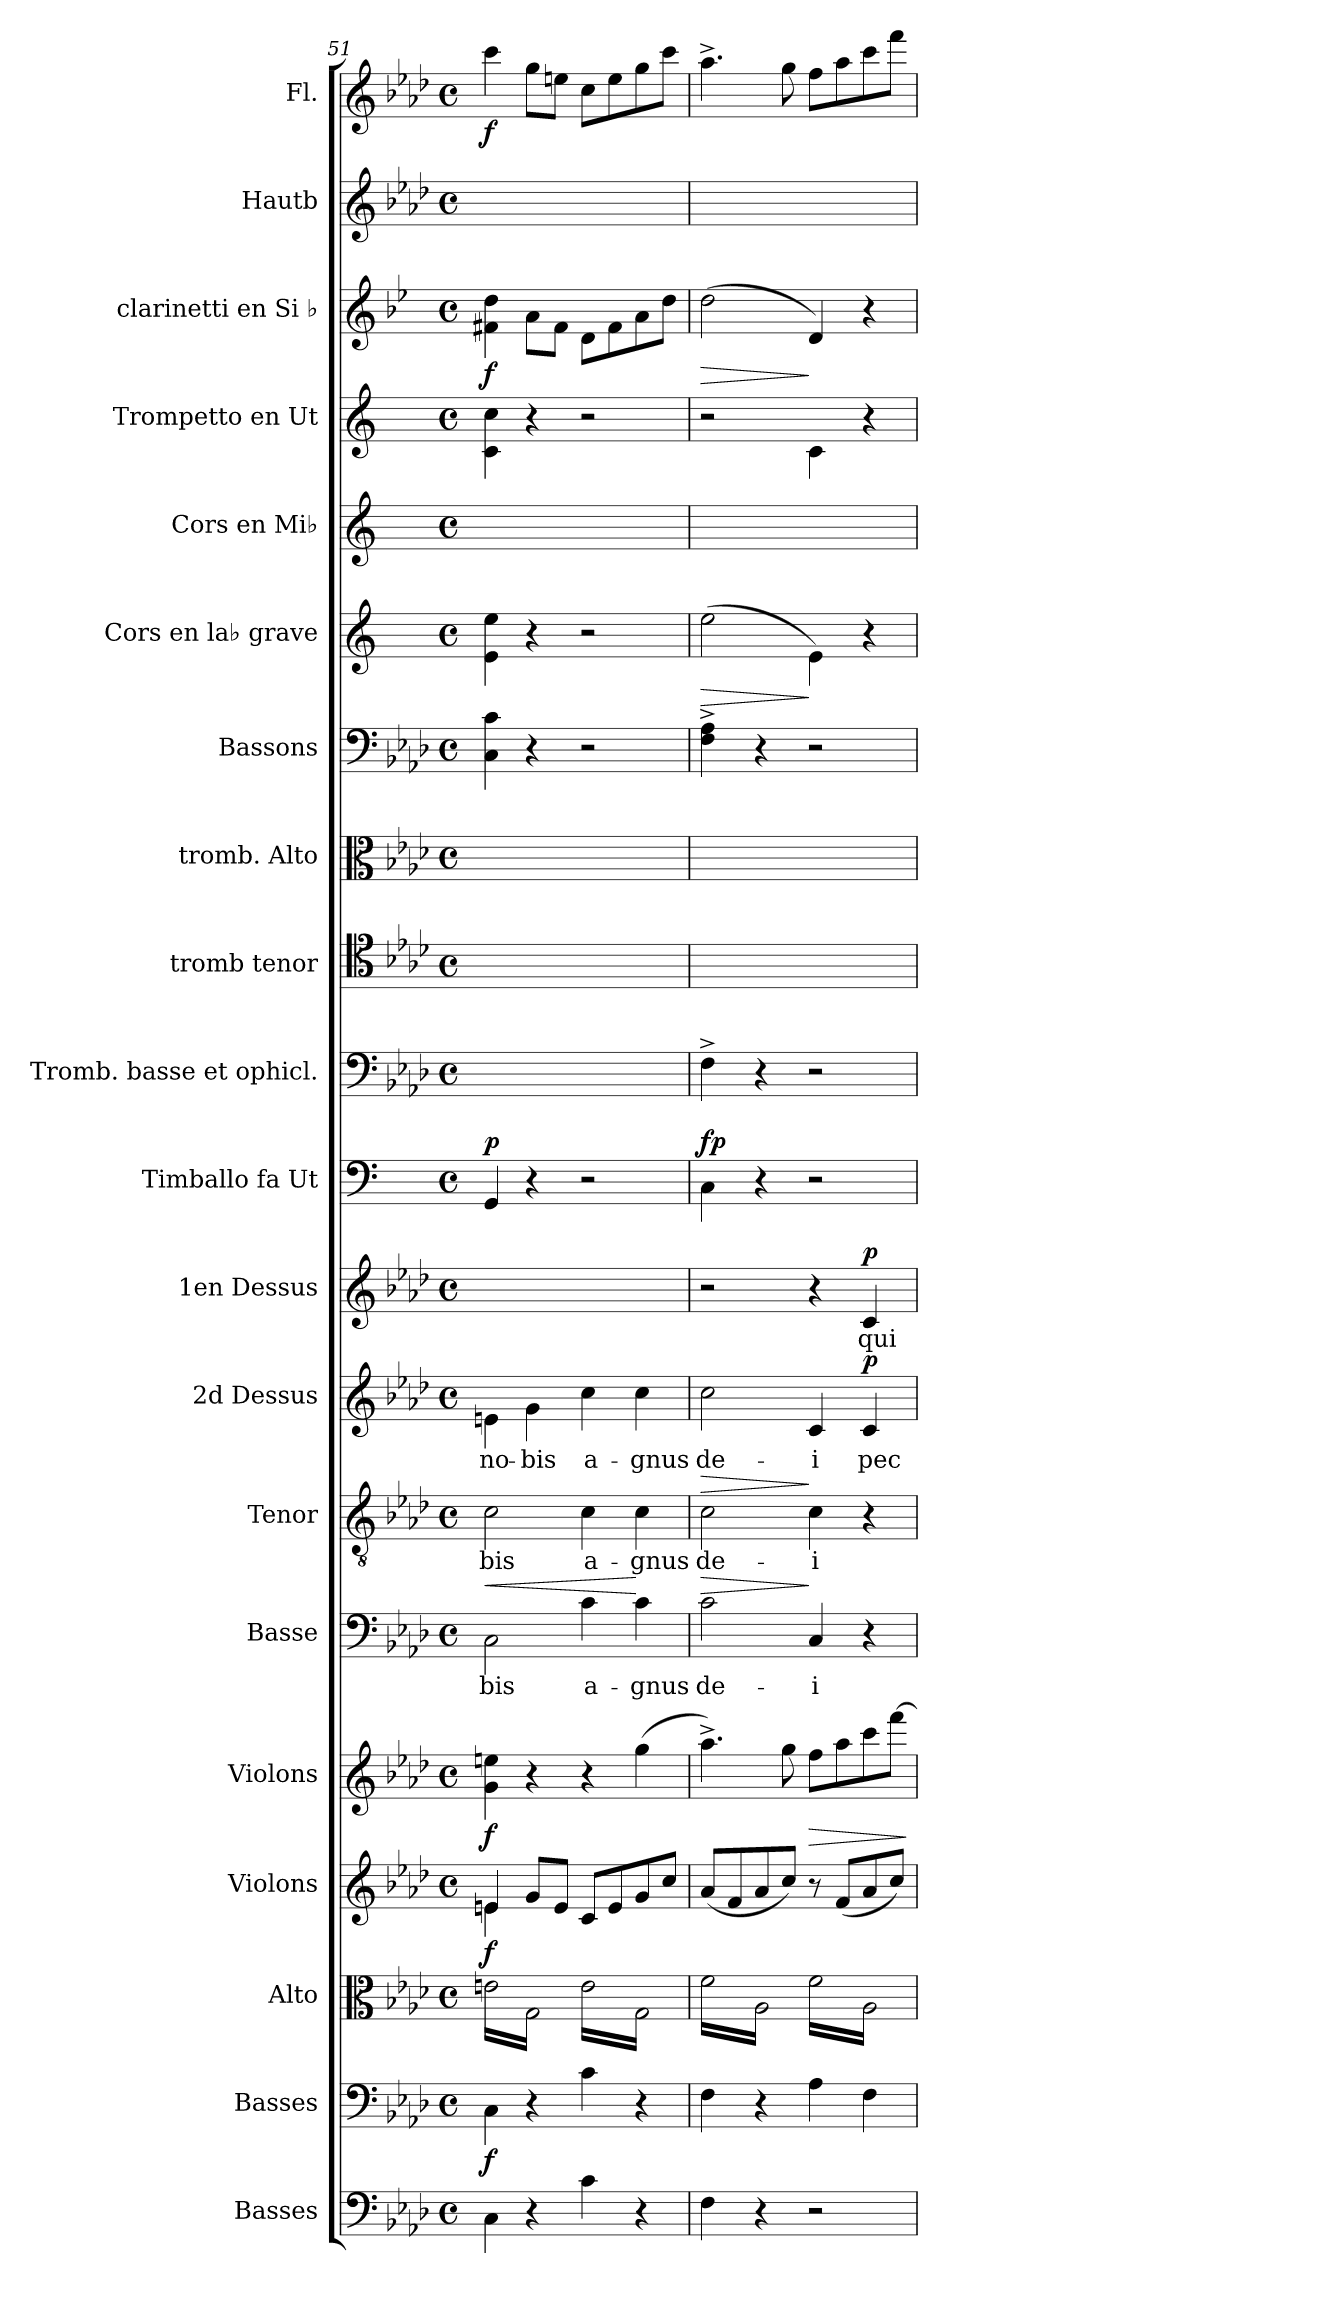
**kern	**kern	**dynam	**kern	**kern	**dynam	**kern	**dynam	**kern	**text	**dynam	**kern	**text	**dynam	**kern	**text	**dynam	**kern	**text	**dynam	**kern	**dynam	**kern	**kern	**kern	**kern	**kern	**dynam	**kern	**kern	**kern	**dynam	**kern	**kern	**dynam
*part20	*part19	*part19	*part18	*part17	*part17	*part16	*part16	*part15	*part15	*part15	*part14	*part14	*part14	*part13	*part13	*part13	*part12	*part12	*part12	*part11	*part11	*part10	*part9	*part8	*part7	*part6	*part6	*part5	*part4	*part3	*part3	*part2	*part1	*part1
*staff20	*staff19	*staff19	*staff18	*staff17	*staff17	*staff16	*staff16	*staff15	*staff15	*staff15	*staff14	*staff14	*staff14	*staff13	*staff13	*staff13	*staff12	*staff12	*staff12	*staff11	*staff11	*staff10	*staff9	*staff8	*staff7	*staff6	*staff6	*staff5	*staff4	*staff3	*staff3	*staff2	*staff1	*staff1
*I"Basses	*I"Basses	*	*I"Alto	*I"Violons	*	*I"Violons	*	*I"Basse	*	*	*I"Tenor	*	*	*I"2d Dessus	*	*	*I"1en Dessus	*	*	*I"Timballo fa Ut	*	*I"Tromb. basse et ophicl.	*I"tromb tenor	*I"tromb. Alto	*I"Bassons	*I"Cors en la♭ grave	*	*I"Cors en Mi♭	*I"Trompetto en Ut	*I"clarinetti en Si ♭	*	*I"Hautb	*I"Fl.	*
*	*	*	*I'A	*I'Vln	*	*I'Vln	*	*I'B	*	*	*I'T	*	*	*	*	*	*	*	*	*	*	*I'B	*I'T	*I'A	*I'Bsn	*	*	*	*	*I'Cl	*	*	*I'Fl	*
*clefF4	*clefF4	*	*clefC3	*clefG2	*	*clefG2	*	*clefF4	*	*	*clefGv2	*	*	*clefG2	*	*	*clefG2	*	*	*clefF4	*	*clefF4	*clefC4	*clefC3	*clefF4	*clefG2	*	*clefG2	*clefG2	*clefG2	*	*clefG2	*clefG2	*
*	*	*	*	*	*	*	*	*	*	*	*	*	*	*	*	*	*	*	*	*	*	*	*	*	*	*ITrd2c4	*	*ITrd5c9	*	*ITrd1c2	*	*	*	*
*k[b-e-a-d-]	*k[b-e-a-d-]	*	*k[b-e-a-d-]	*k[b-e-a-d-]	*	*k[b-e-a-d-]	*	*k[b-e-a-d-]	*	*	*k[b-e-a-d-]	*	*	*k[b-e-a-d-]	*	*	*k[b-e-a-d-]	*	*	*	*	*k[b-e-a-d-]	*k[b-e-a-d-]	*k[b-e-a-d-]	*k[b-e-a-d-]	*	*	*	*	*k[b-e-a-d-]	*	*k[b-e-a-d-]	*k[b-e-a-d-]	*
*f:	*f:	*	*f:	*f:	*	*f:	*	*f:	*	*	*f:	*	*	*f:	*	*	*f:	*	*	*	*	*f:	*f:	*f:	*f:	*	*	*	*	*f:	*	*f:	*f:	*
*M4/4	*M4/4	*	*M4/4	*M4/4	*	*M4/4	*	*M4/4	*	*	*M4/4	*	*	*M4/4	*	*	*M4/4	*	*	*M4/4	*	*M4/4	*M4/4	*M4/4	*M4/4	*M4/4	*	*M4/4	*M4/4	*M4/4	*	*M4/4	*M4/4	*
*met(c)	*met(c)	*	*met(c)	*met(c)	*	*met(c)	*	*met(c)	*	*	*met(c)	*	*	*met(c)	*	*	*met(c)	*	*	*met(c)	*	*met(c)	*met(c)	*met(c)	*met(c)	*met(c)	*	*met(c)	*met(c)	*met(c)	*	*met(c)	*met(c)	*
=51	=51	=51	=51	=51	=51	=51	=51	=51	=51	=51	=51	=51	=51	=51	=51	=51	=51	=51	=51	=51	=51	=51	=51	=51	=51	=51	=51	=51	=51	=51	=51	=51	=51	=51
*	*	*	*	*^	*	*	*	*	*	*	*	*	*	*	*	*	*	*	*	*	*	*	*	*	*	*	*	*	*	*	*	*	*	*
!	!	!	!	!	!	!	!	!	!	!	!LO:HP:a	!	!	!	!	!	!	!	!	!	!	!LO:DY:a	!	!	!	!	!	!	!	!	!	!	!	!	!
*	*	*	*tremolo	*	*	*	*	*	*	*	*	*	*	*	*	*	*	*	*	*	*	*	*	*	*	*	*	*	*	*	*	*	*	*	*
4C\	4C\	f	(16en\LL	4en/	4en\	f	4g\ 4een\	f	2C\	-bis	<	2c\	-bis	.	4en\	no-	.	1ryy	.	.	4GG/	p	1ryy	1ryy	1ryy	4C\ 4c\	4c\ 4cc\	.	1ryy	4c\ 4cc\	4en\ 4cc\	f	1ryy	4ccc\	f
.	.	.	16G\)	.	.	.	.	.	.	.	.	.	.	.	.	.	.	.	.	.	.	.	.	.	.	.	.	.	.	.	.	.	.	.	.
.	.	.	16en\	.	.	.	.	.	.	.	.	.	.	.	.	.	.	.	.	.	.	.	.	.	.	.	.	.	.	.	.	.	.	.	.
.	.	.	16G\)	.	.	.	.	.	.	.	.	.	.	.	.	.	.	.	.	.	.	.	.	.	.	.	.	.	.	.	.	.	.	.	.
4r	4r	.	16en\	8g/L	2.ryy	.	4r	.	.	.	.	.	.	.	4g\	-bis	.	.	.	.	4r	.	.	.	.	4r	4r	.	.	4r	8g\L	.	.	8gg\L	.
.	.	.	16G\)	.	.	.	.	.	.	.	.	.	.	.	.	.	.	.	.	.	.	.	.	.	.	.	.	.	.	.	.	.	.	.	.
.	.	.	16en\	8e/J	.	.	.	.	.	.	.	.	.	.	.	.	.	.	.	.	.	.	.	.	.	.	.	.	.	.	8e\J	.	.	8een\J	.
.	.	.	16G\)JJ	.	.	.	.	.	.	.	.	.	.	.	.	.	.	.	.	.	.	.	.	.	.	.	.	.	.	.	.	.	.	.	.
!	!	!	!	!	!	!	!	!	!	!LO:LY:i	!	!	!LO:LY:i	!	!	!	!	!	!	!	!	!	!	!	!	!	!	!	!	!	!	!	!	!	!
4c\	4c\	.	(16e\LL	8c/L	.	.	4r	.	4c\	a-	.	4c\	a-	.	4cc\	a-	.	.	.	.	2r	.	.	.	.	2r	2r	.	.	2r	8c\L	.	.	8cc\L	.
.	.	.	16G\)	.	.	.	.	.	.	.	.	.	.	.	.	.	.	.	.	.	.	.	.	.	.	.	.	.	.	.	.	.	.	.	.
.	.	.	16e\	8e/	.	.	.	.	.	.	.	.	.	.	.	.	.	.	.	.	.	.	.	.	.	.	.	.	.	.	8e\	.	.	8ee\	.
.	.	.	16G\)	.	.	.	.	.	.	.	.	.	.	.	.	.	.	.	.	.	.	.	.	.	.	.	.	.	.	.	.	.	.	.	.
!	!	!	!	!	!	!	!	!	!	!LO:LY:i	!	!	!LO:LY:i	!	!	!	!	!	!	!	!	!	!	!	!	!	!	!	!	!	!	!	!	!	!
4r	4r	.	16e\	8g/	.	.	(4gg\	.	4c\	-gnus	[	4c\	-gnus	.	4cc\	-gnus	.	.	.	.	.	.	.	.	.	.	.	.	.	.	8g\	.	.	8gg\	.
.	.	.	16G\)	.	.	.	.	.	.	.	.	.	.	.	.	.	.	.	.	.	.	.	.	.	.	.	.	.	.	.	.	.	.	.	.
.	.	.	16e\	8cc/J	.	.	.	.	.	.	.	.	.	.	.	.	.	.	.	.	.	.	.	.	.	.	.	.	.	.	8cc\J	.	.	8ccc\J	.
.	.	.	16G\)JJ	.	.	.	.	.	.	.	.	.	.	.	.	.	.	.	.	.	.	.	.	.	.	.	.	.	.	.	.	.	.	.	.
*	*	*	*	*v	*v	*	*	*	*	*	*	*	*	*	*	*	*	*	*	*	*	*	*	*	*	*	*	*	*	*	*	*	*	*	*
=52	=52	=52	=52	=52	=52	=52	=52	=52	=52	=52	=52	=52	=52	=52	=52	=52	=52	=52	=52	=52	=52	=52	=52	=52	=52	=52	=52	=52	=52	=52	=52	=52	=52	=52
!	!	!	!	!	!	!	!	!	!LO:LY:i	!LO:HP:a	!	!LO:LY:i	!LO:HP:a	!	!	!	!	!	!	!	!LO:DY:a	!	!	!	!	!	!LO:HP:b	!	!	!	!LO:HP:b	!	!	!
4F\	4F\	.	(16f\LL	(>8a-/L	.	4.aa-^\)	.	2c\	de-	>	2c\	de-	>	2cc\	de-	.	2r	.	.	4C\	fp	4F^\	1ryy	1ryy	4F^<\ 4A-^<\	(2cc\	>	1ryy	2r	(2cc\	>	1ryy	4.aa-^\	.
.	.	.	16A-\)	.	.	.	.	.	.	.	.	.	.	.	.	.	.	.	.	.	.	.	.	.	.	.	.	.	.	.	.	.	.	.
.	.	.	16f\	8f/	.	.	.	.	.	.	.	.	.	.	.	.	.	.	.	.	.	.	.	.	.	.	.	.	.	.	.	.	.	.
.	.	.	16A-\)	.	.	.	.	.	.	.	.	.	.	.	.	.	.	.	.	.	.	.	.	.	.	.	.	.	.	.	.	.	.	.
4r	4r	.	16f\	8a-/	.	.	.	.	.	.	.	.	.	.	.	.	.	.	.	4r	.	4r	.	.	4r	.	.	.	.	.	.	.	.	.
.	.	.	16A-\)	.	.	.	.	.	.	.	.	.	.	.	.	.	.	.	.	.	.	.	.	.	.	.	.	.	.	.	.	.	.	.
.	.	.	16f\	8cc/J)	.	8gg\	.	.	.	.	.	.	.	.	.	.	.	.	.	.	.	.	.	.	.	.	.	.	.	.	.	.	8gg\	.
.	.	.	16A-\)JJ	.	.	.	.	.	.	.	.	.	.	.	.	.	.	.	.	.	.	.	.	.	.	.	.	.	.	.	.	.	.	.
!	!	!	!	!	!	!	!LO:HP:b	!	!LO:LY:i	!	!	!LO:LY:i	!	!	!	!	!	!	!	!	!	!	!	!	!	!	!	!	!	!	!	!	!	!
2r	4A-\	.	(16f\LL	8r	.	8ff\L	>	4C/	-i	]	4c\	-i	]	4c/	-i	.	4r	.	.	2r	.	2r	.	.	2r	4c\)	]	.	4c\	4c/)	]	.	8ff\L	.
.	.	.	16A-\)	.	.	.	.	.	.	.	.	.	.	.	.	.	.	.	.	.	.	.	.	.	.	.	.	.	.	.	.	.	.	.
.	.	.	16f\	(>8f/L	.	8aa-\	.	.	.	.	.	.	.	.	.	.	.	.	.	.	.	.	.	.	.	.	.	.	.	.	.	.	8aa-\	.
.	.	.	16A-\)	.	.	.	.	.	.	.	.	.	.	.	.	.	.	.	.	.	.	.	.	.	.	.	.	.	.	.	.	.	.	.
!	!	!	!	!	!	!	!	!	!	!	!	!	!	!	!LO:LY:i	!LO:DY:a	!	!	!LO:DY:a	!	!	!	!	!	!	!	!	!	!	!	!	!	!	!
.	4F\	.	16f\	8a-/	.	8ccc\	.	4r	.	.	4r	.	.	4c/	pec-	p	4c/	qui	p	.	.	.	.	.	.	4r	.	.	4r	4r	.	.	8ccc\	.
.	.	.	16A-\)	.	.	.	.	.	.	.	.	.	.	.	.	.	.	.	.	.	.	.	.	.	.	.	.	.	.	.	.	.	.	.
.	.	.	16f\	8cc/J)	.	[8fff\J	.	.	.	.	.	.	.	.	.	.	.	.	.	.	.	.	.	.	.	.	.	.	.	.	.	.	8fff\J	.
.	.	.	16A-\)JJ	.	.	.	.	.	.	.	.	.	.	.	.	.	.	.	.	.	.	.	.	.	.	.	.	.	.	.	.	.	.	.
*	*	*	*Xtremolo	*	*	*	*	*	*	*	*	*	*	*	*	*	*	*	*	*	*	*	*	*	*	*	*	*	*	*	*	*	*	*
.	.	.	.	.	.	.	]	.	.	.	.	.	.	.	.	.	.	.	.	.	.	.	.	.	.	.	.	.	.	.	.	.	.	.
.	.	.	.	.	.	.	.	.	.	.	.	.	.	.	.	.	.	.	.	.	.	.	.	.	.	.	.	.	.	.	.	.	.	.
.	.	.	.	.	.	.	.	.	.	.	.	.	.	.	.	.	.	.	.	.	.	.	.	.	.	.	.	.	.	.	.	.	.	.
.	.	.	.	.	.	.	.	.	.	.	.	.	.	.	.	.	.	.	.	.	.	.	.	.	.	.	.	.	.	.	.	.	.	.
=	=	=	=	=	=	=	=	=	=	=	=	=	=	=	=	=	=	=	=	=	=	=	=	=	=	=	=	=	=	=	=	=	=	=
*-	*-	*-	*-	*-	*-	*-	*-	*-	*-	*-	*-	*-	*-	*-	*-	*-	*-	*-	*-	*-	*-	*-	*-	*-	*-	*-	*-	*-	*-	*-	*-	*-	*-	*-
